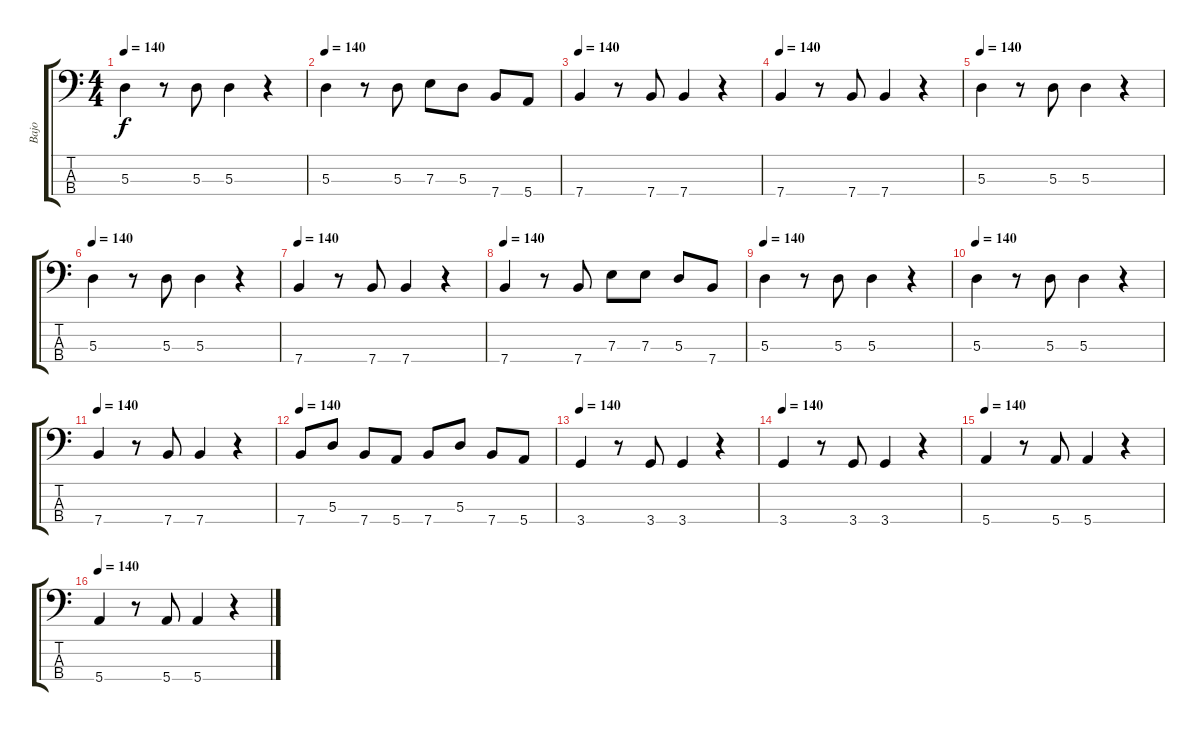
\track ("Bajo" "Bajo") {instrument electricbasspick}
\staff {score tabs}
\tuning (G2 D2 A1 E1) {hide}
\ts (4 4)
\tempo 140
\clef f4
\ks c
5.3.4{dy f} r.8 5.3.8 5.3.4 r.4 |
\tempo 140
5.3.4 r.8 5.3.8 7.3.8 5.3.8 7.4.8 5.4.8 |
\tempo 140
7.4.4 r.8 7.4.8 7.4.4 r.4 |
\tempo 140
7.4.4 r.8 7.4.8 7.4.4 r.4 |
\tempo 140
5.3.4 r.8 5.3.8 5.3.4 r.4 |
\tempo 140
5.3.4 r.8 5.3.8 5.3.4 r.4 |
\tempo 140
7.4.4 r.8 7.4.8 7.4.4 r.4 |
\tempo 140
7.4.4 r.8 7.4.8 7.3.8 7.3.8 5.3.8 7.4.8 |
\tempo 140
5.3.4 r.8 5.3.8 5.3.4 r.4 |
\tempo 140
5.3.4 r.8 5.3.8 5.3.4 r.4 |
\tempo 140
7.4.4 r.8 7.4.8 7.4.4 r.4 |
\tempo 140
7.4.8 5.3.8 7.4.8 5.4.8 7.4.8 5.3.8 7.4.8 5.4.8 |
\tempo 140
3.4.4 r.8 3.4.8 3.4.4 r.4 |
\tempo 140
3.4.4 r.8 3.4.8 3.4.4 r.4 |
\tempo 140
5.4.4 r.8 5.4.8 5.4.4 r.4 |
\tempo 140
5.4.4 r.8 5.4.8 5.4.4 r.4
